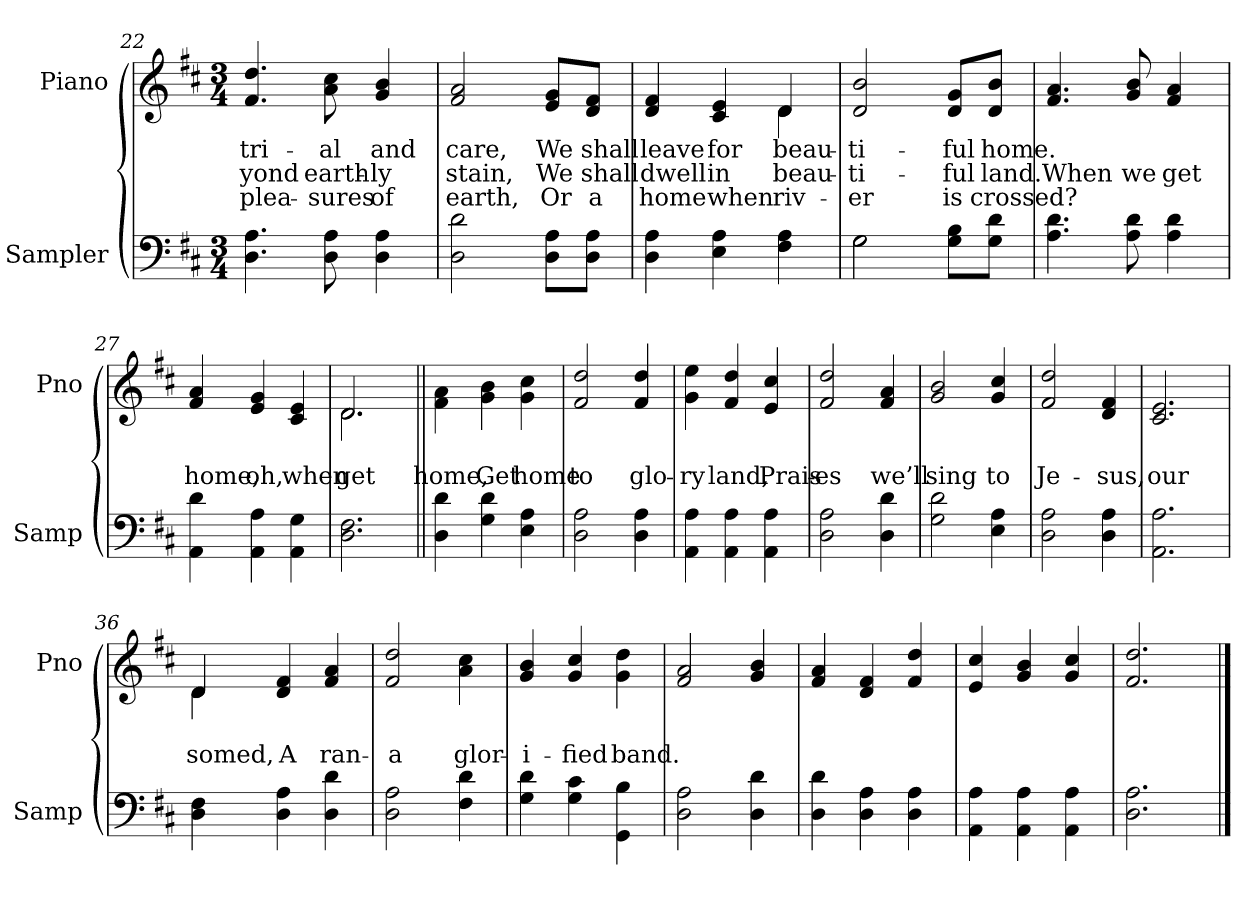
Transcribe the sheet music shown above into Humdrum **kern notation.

**kern	**kern	**text	**text	**text
*part2	*part1	*part1	*part1	*part1
*staff2	*staff1	*staff1	*staff1	*staff1
*I"Sampler	*I"Piano	*	*	*
*I'Samp	*I'Pno	*	*	*
*clefF4	*clefG2	*	*	*
*k[f#c#]	*k[f#c#]	*	*	*
*D:	*D:	*	*	*
*M3/4	*M3/4	*	*	*
=22	=22	=22	=22	=22
4.D 4.A	4.f# 4.dd	tri-	-yond	plea-
8D 8A	8a 8cc#	-al	earth-	-sures
4D 4A	4g 4b	and	-ly	of
=23	=23	=23	=23	=23
2D 2d	2f# 2a	care,	stain,	earth,
8D\ 8A\L	8e/ 8g/L	We	We	Or
8D\ 8A\J	8d/ 8f#/J	shall	shall	a
=24	=24	=24	=24	=24
*	*^	*	*	*
4D 4A	4d 4f#	2ryy	leave	dwell	home
4E 4A	4c# 4e	.	for	in	when
4F# 4A	4d/	4d	beau-	beau-	riv-
*	*v	*v	*	*	*
=25	=25	=25	=25	=25
*^	*	*	*	*
2G\	2G	2d 2b	-ti-	-ti-	-er
8G\ 8B\L	4ryy	8d/ 8g/L	-ful	-ful	is
8G\ 8d\J	.	8d/ 8b/J	home.	land.	crossed?
*v	*v	*	*	*	*
=26	=26	=26	=26	=26
4.A 4.d	4.f# 4.a	.	When	.
8A 8d	8g 8b	.	we	.
4A 4d	4f# 4a	.	get	.
=27	=27	=27	=27	=27
4AA 4d	4f# 4a	.	home,	.
4AA 4A	4e 4g	.	oh,	.
4AA 4G	4c# 4e	.	when	.
=28	=28	=28	=28	=28
*	*^	*	*	*
2.D 2.F#	2.d/	2.d	.	get	.
=29||	=29||	=29||	=29||	=29||	=29||
!	!LO:TX:t=Refrain	!	!	!	!
*	*v	*v	*	*	*
4D 4d	4f#\ 4a\	.	home,	.
4G 4d	4g\ 4b\	.	Get	.
4E 4A	4g\ 4cc#\	.	home	.
=30	=30	=30	=30	=30
2D 2A	2f# 2dd	.	to	.
4D 4A	4f# 4dd	.	glo-	.
=31	=31	=31	=31	=31
4AA 4A	4g 4ee	.	-ry	.
4AA 4A	4f# 4dd	.	land,	.
4AA 4A	4e 4cc#	.	Prais-	.
=32	=32	=32	=32	=32
2D 2A	2f# 2dd	.	-es	.
4D 4d	4f# 4a	.	we’ll	.
=33	=33	=33	=33	=33
2G 2d	2g 2b	.	sing	.
4E 4A	4g 4cc#	.	to	.
=34	=34	=34	=34	=34
2D 2A	2f# 2dd	.	Je-	.
4D 4A	4d 4f#	.	-sus,	.
=35	=35	=35	=35	=35
2.AA 2.A	2.c# 2.e	.	our	.
=36	=36	=36	=36	=36
*	*^	*	*	*
4D 4F#	4d/	4d	.	-somed,	.
4D 4A	4d 4f#	2ryy	.	A	.
4D 4d	4f# 4a	.	.	ran-	.
*	*v	*v	*	*	*
=37	=37	=37	=37	=37
2D 2A	2f# 2dd	.	a	.
4F# 4d	4a 4cc#	.	glor-	.
=38	=38	=38	=38	=38
4G 4d	4g 4b	.	-i-	.
4G 4c#	4g 4cc#	.	-fied	.
4GG 4B	4g 4dd	.	band.	.
=39	=39	=39	=39	=39
2D 2A	2f# 2a	.	.	.
4D 4d	4g 4b	.	.	.
=40	=40	=40	=40	=40
4D 4d	4f# 4a	.	.	.
4D 4A	4d 4f#	.	.	.
4D 4A	4f# 4dd	.	.	.
=41	=41	=41	=41	=41
4AA 4A	4e 4cc#	.	.	.
4AA 4A	4g 4b	.	.	.
4AA 4A	4g 4cc#	.	.	.
=42	=42	=42	=42	=42
2.D 2.A	2.f# 2.dd	.	.	.
==	==	==	==	==
*-	*-	*-	*-	*-
